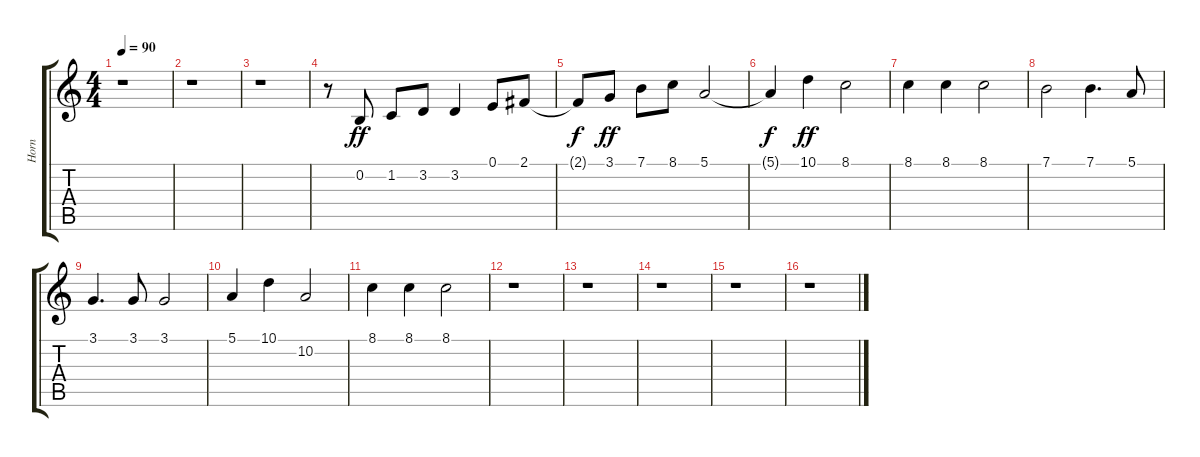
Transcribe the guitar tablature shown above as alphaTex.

\track ("Horn" "Horn") {instrument frenchhorn}
\staff {score tabs}
\tuning (E4 B3 G3 D3 A2 E2) {hide}
\ts (4 4)
\tempo 90
\clef g2
\ks c
r.1{dy ff} |
r.1 |
r.1 |
r.8 0.2.8 1.2.8 3.2.8 3.2.4 0.1.8 2.1.8 |
2.1{t}.8{dy f} 3.1.8{dy ff} 7.1.8 8.1.8 5.1.2 |
5.1{t}.4{dy f} 10.1.4{dy ff} 8.1.2 |
8.1.4 8.1.4 8.1.2 |
7.1.2 7.1.4{d} 5.1.8 |
3.1.4{d} 3.1.8 3.1.2 |
5.1.4 10.1.4 10.2.2 |
8.1.4 8.1.4 8.1.2 |
r.1 |
r.1 |
r.1 |
r.1 |
r.1
